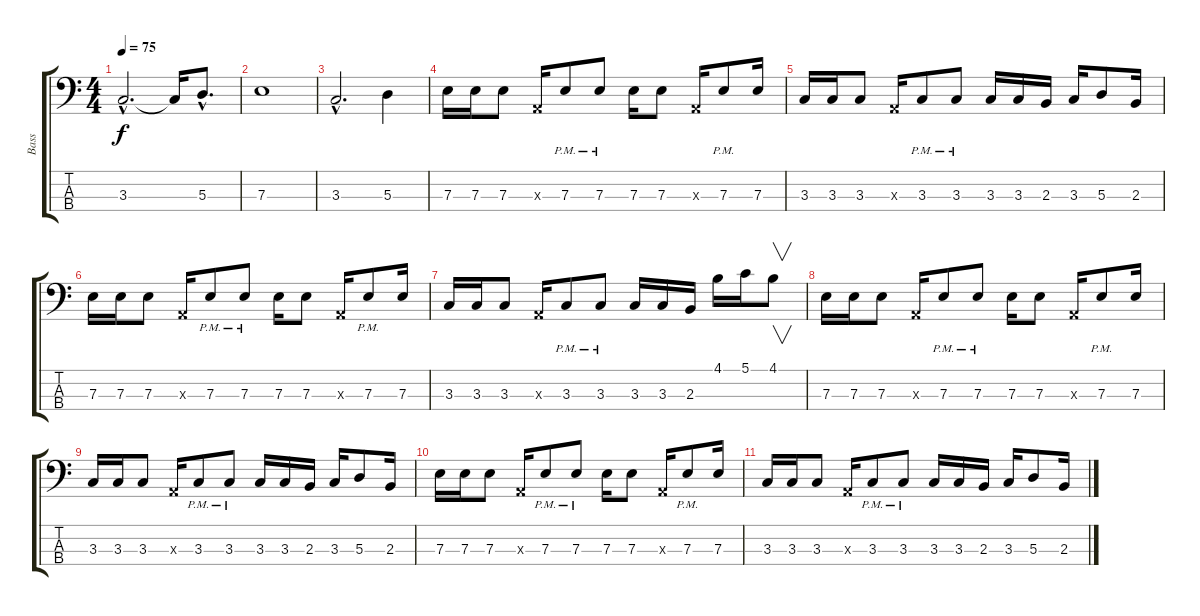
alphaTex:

\track ("Bass" "Bass") {instrument electricbassfinger}
\staff {score tabs}
\tuning (G2 D2 A1 E1) {hide}
\ts (4 4)
\tempo 75
\clef f4
\ks c
3.3{hac}.2{d dy f} 3.3{t}.16 5.3{hac}.8{d} |
7.3.1 |
3.3{hac}.2{d} 5.3.4 |
7.3.16 7.3.16 7.3.8 0.3{x}.16 7.3{pm}.8 7.3{pm}.8 7.3.16 7.3.8 0.3{x}.16 7.3{pm}.8 7.3.16 |
3.3.16 3.3.16 3.3.8 0.3{x}.16 3.3{pm}.8 3.3{pm}.8 3.3.16 3.3.16 2.3.16 3.3.16 5.3.8 2.3.16 |
7.3.16 7.3.16 7.3.8 0.3{x}.16 7.3{pm}.8 7.3{pm}.8 7.3.16 7.3.8 0.3{x}.16 7.3{pm}.8 7.3.16 |
3.3.16 3.3.16 3.3.8 0.3{x}.16 3.3{pm}.8 3.3{pm}.8 3.3.16 3.3.16 2.3.16 4.1.16 5.1.16 4.1.8{v} |
7.3.16 7.3.16 7.3.8 0.3{x}.16 7.3{pm}.8 7.3{pm}.8 7.3.16 7.3.8 0.3{x}.16 7.3{pm}.8 7.3.16 |
3.3.16 3.3.16 3.3.8 0.3{x}.16 3.3{pm}.8 3.3{pm}.8 3.3.16 3.3.16 2.3.16 3.3.16 5.3.8 2.3.16 |
7.3.16 7.3.16 7.3.8 0.3{x}.16 7.3{pm}.8 7.3{pm}.8 7.3.16 7.3.8 0.3{x}.16 7.3{pm}.8 7.3.16 |
3.3.16 3.3.16 3.3.8 0.3{x}.16 3.3{pm}.8 3.3{pm}.8 3.3.16 3.3.16 2.3.16 3.3.16 5.3.8 2.3.16
